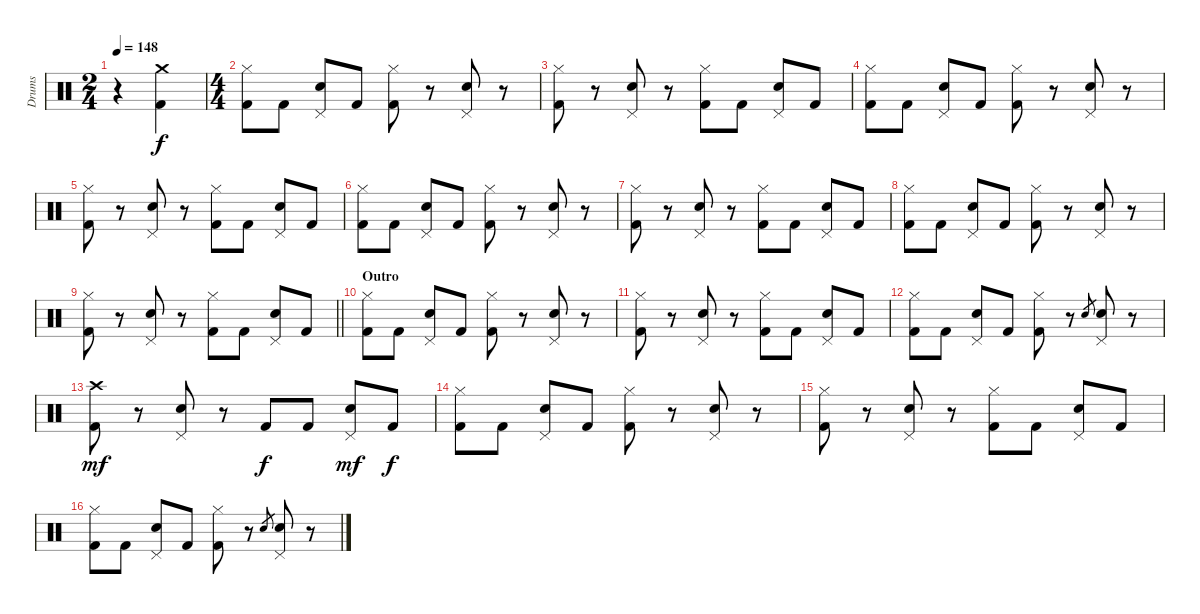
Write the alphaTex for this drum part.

\track ("Drums" "Drums") {instrument percussion}
\staff {score}
\articulation defaults
\ts (2 4)
\tempo 148
\clef neutral
\ks c
r.4{dy fff} ("Crash medium (hit)" "Kick (hit) 2").4{dy f} |
\ts (4 4)
("Hi-Hat (closed)" "Kick (hit) 2").8 "Kick (hit) 2".8 ("Pedal Hi-Hat (hit)" "Snare (hit) 2").8 "Kick (hit) 2".8 ("Hi-Hat (closed)" "Kick (hit) 2").8 r.8 ("Pedal Hi-Hat (hit)" "Snare (hit) 2").8 r.8 |
("Hi-Hat (closed)" "Kick (hit) 2").8 r.8 ("Pedal Hi-Hat (hit)" "Snare (hit) 2").8 r.8 ("Hi-Hat (closed)" "Kick (hit) 2").8 "Kick (hit) 2".8 ("Pedal Hi-Hat (hit)" "Snare (hit) 2").8 "Kick (hit) 2".8 |
("Hi-Hat (closed)" "Kick (hit) 2").8 "Kick (hit) 2".8 ("Pedal Hi-Hat (hit)" "Snare (hit) 2").8 "Kick (hit) 2".8 ("Hi-Hat (closed)" "Kick (hit) 2").8 r.8 ("Pedal Hi-Hat (hit)" "Snare (hit) 2").8 r.8 |
("Hi-Hat (closed)" "Kick (hit) 2").8 r.8 ("Pedal Hi-Hat (hit)" "Snare (hit) 2").8 r.8 ("Hi-Hat (closed)" "Kick (hit) 2").8 "Kick (hit) 2".8 ("Pedal Hi-Hat (hit)" "Snare (hit) 2").8 "Kick (hit) 2".8 |
("Hi-Hat (closed)" "Kick (hit) 2").8 "Kick (hit) 2".8 ("Pedal Hi-Hat (hit)" "Snare (hit) 2").8 "Kick (hit) 2".8 ("Hi-Hat (closed)" "Kick (hit) 2").8 r.8 ("Pedal Hi-Hat (hit)" "Snare (hit) 2").8 r.8 |
("Hi-Hat (closed)" "Kick (hit) 2").8 r.8 ("Pedal Hi-Hat (hit)" "Snare (hit) 2").8 r.8 ("Hi-Hat (closed)" "Kick (hit) 2").8 "Kick (hit) 2".8 ("Pedal Hi-Hat (hit)" "Snare (hit) 2").8 "Kick (hit) 2".8 |
("Hi-Hat (closed)" "Kick (hit) 2").8 "Kick (hit) 2".8 ("Pedal Hi-Hat (hit)" "Snare (hit) 2").8 "Kick (hit) 2".8 ("Hi-Hat (closed)" "Kick (hit) 2").8 r.8 ("Pedal Hi-Hat (hit)" "Snare (hit) 2").8 r.8 |
\barLineRight lightlight
("Hi-Hat (closed)" "Kick (hit) 2").8 r.8 ("Pedal Hi-Hat (hit)" "Snare (hit) 2").8 r.8 ("Hi-Hat (closed)" "Kick (hit) 2").8 "Kick (hit) 2".8 ("Pedal Hi-Hat (hit)" "Snare (hit) 2").8 "Kick (hit) 2".8 |
\section ("" "Outro")
("Hi-Hat (closed)" "Kick (hit) 2").8 "Kick (hit) 2".8 ("Pedal Hi-Hat (hit)" "Snare (hit) 2").8 "Kick (hit) 2".8 ("Hi-Hat (closed)" "Kick (hit) 2").8 r.8 ("Pedal Hi-Hat (hit)" "Snare (hit) 2").8 r.8 |
("Hi-Hat (closed)" "Kick (hit) 2").8 r.8 ("Pedal Hi-Hat (hit)" "Snare (hit) 2").8 r.8 ("Hi-Hat (closed)" "Kick (hit) 2").8 "Kick (hit) 2".8 ("Pedal Hi-Hat (hit)" "Snare (hit) 2").8 "Kick (hit) 2".8 |
("Hi-Hat (closed)" "Kick (hit) 2").8 "Kick (hit) 2".8 ("Pedal Hi-Hat (hit)" "Snare (hit) 2").8 "Kick (hit) 2".8 ("Hi-Hat (closed)" "Kick (hit) 2").8 r.8 "Snare (hit) 2".8{gr} ("Pedal Hi-Hat (hit)" "Snare (hit) 2").8 r.8 |
("Crash high (hit)" "Kick (hit) 2").8{dy mf} r.8 ("Pedal Hi-Hat (hit)" "Snare (hit) 2").8 r.8 "Kick (hit) 2".8{dy f} "Kick (hit) 2".8 ("Pedal Hi-Hat (hit)" "Snare (hit) 2").8{dy mf} "Kick (hit) 2".8{dy f} |
("Hi-Hat (closed)" "Kick (hit) 2").8 "Kick (hit) 2".8 ("Pedal Hi-Hat (hit)" "Snare (hit) 2").8 "Kick (hit) 2".8 ("Hi-Hat (closed)" "Kick (hit) 2").8 r.8 ("Pedal Hi-Hat (hit)" "Snare (hit) 2").8 r.8 |
("Hi-Hat (closed)" "Kick (hit) 2").8 r.8 ("Pedal Hi-Hat (hit)" "Snare (hit) 2").8 r.8 ("Hi-Hat (closed)" "Kick (hit) 2").8 "Kick (hit) 2".8 ("Pedal Hi-Hat (hit)" "Snare (hit) 2").8 "Kick (hit) 2".8 |
("Hi-Hat (closed)" "Kick (hit) 2").8 "Kick (hit) 2".8 ("Pedal Hi-Hat (hit)" "Snare (hit) 2").8 "Kick (hit) 2".8 ("Hi-Hat (closed)" "Kick (hit) 2").8 r.8 "Snare (hit) 2".8{gr} ("Pedal Hi-Hat (hit)" "Snare (hit) 2").8 r.8
